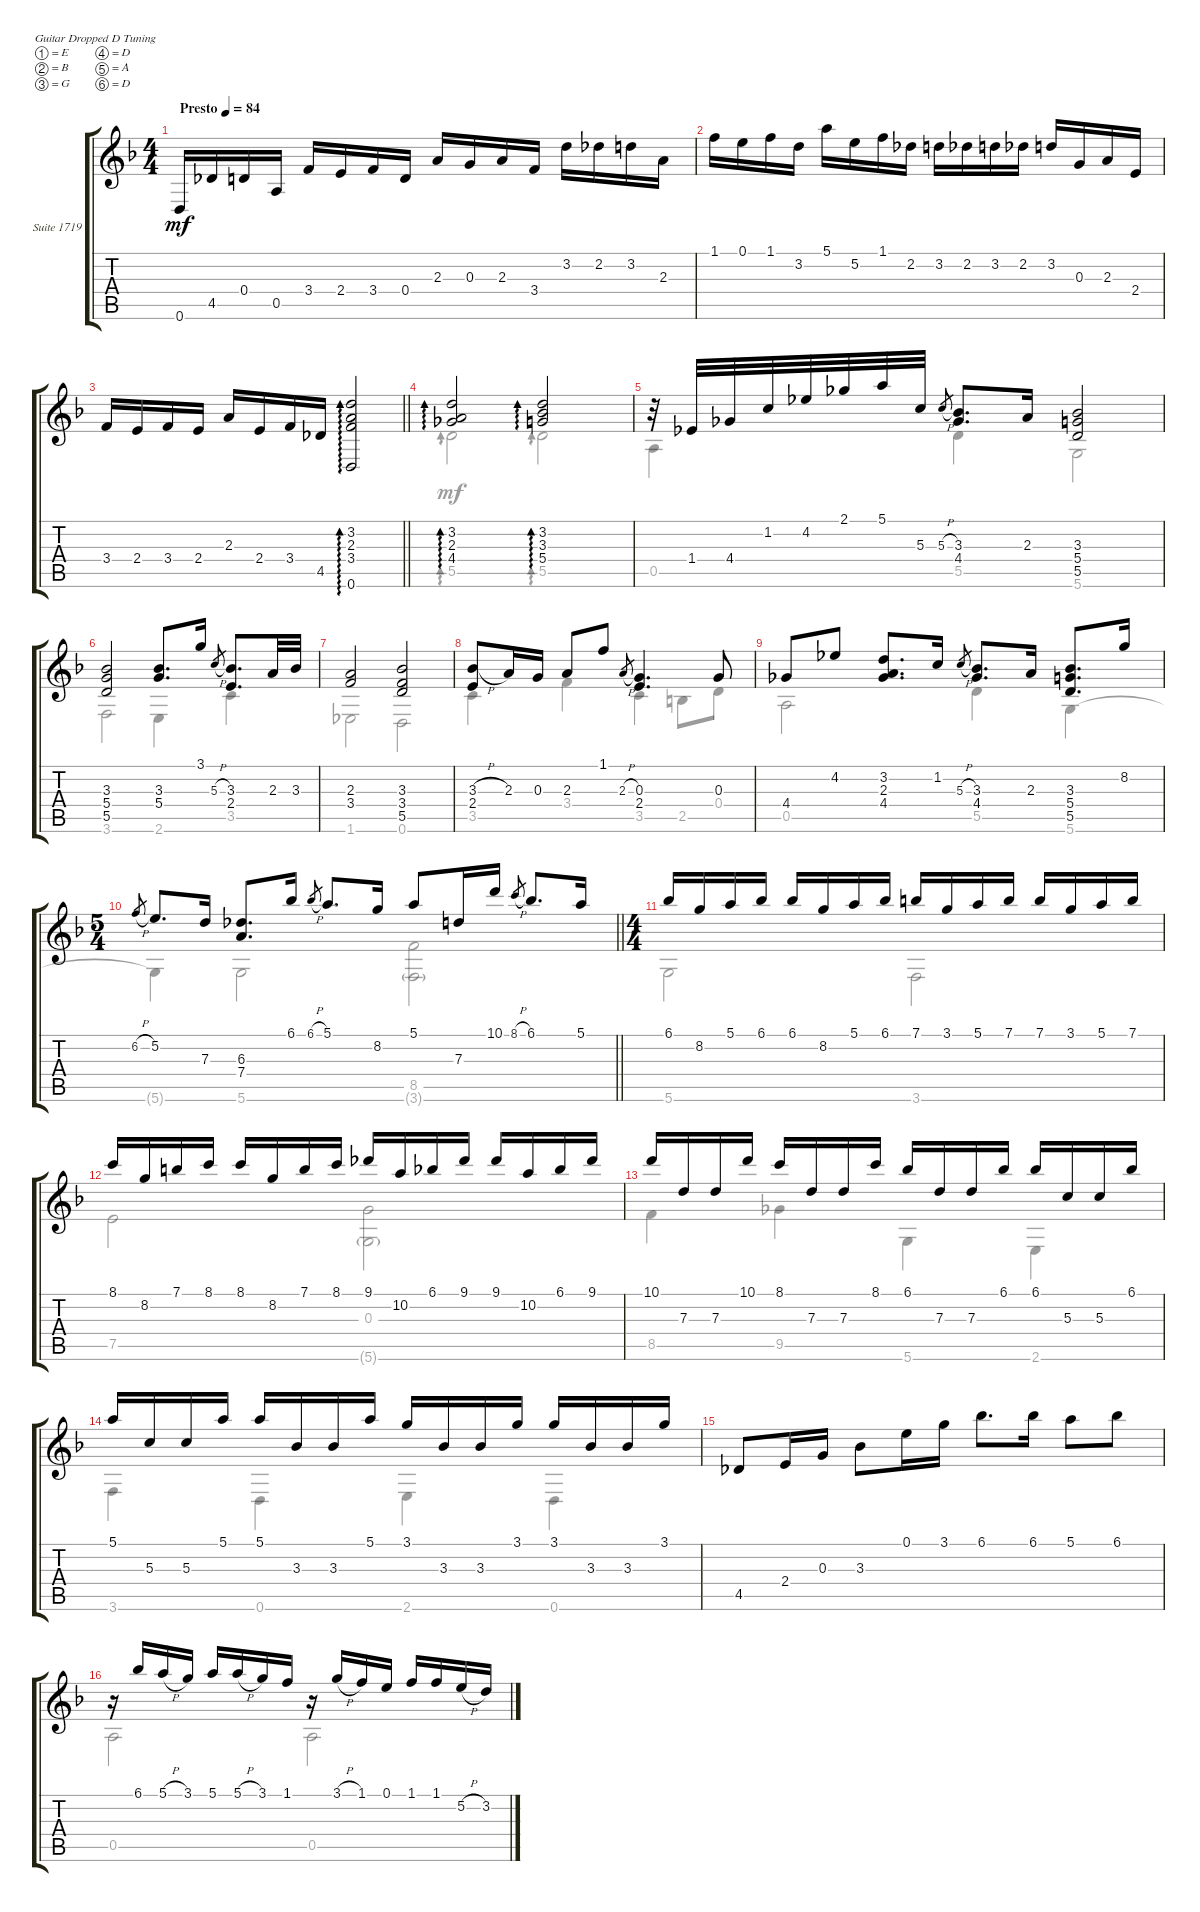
\bracketExtendMode groupsimilarinstruments
\firstSystemTrackNameOrientation horizontal
\otherSystemsTrackNameOrientation horizontal
\track ("Suite 1719 In Dm - 1. Prelude" "Suite 1719") {instrument acousticguitarnylon}
\staff {score tabs}
\tuning (E4 B3 G3 D3 A2 D2)
\voice
\ts (4 4)
\tempo (84 "Presto")
\clef g2
\ks dminor
0.6.16{dy mf instrument acousticguitarnylon} 4.5.16 0.4.16 0.5.16 3.4.16 2.4.16 3.4.16 0.4.16 2.3.16 0.3.16 2.3.16 3.4.16 3.2.16 2.2.16 3.2.16 2.3.16 |
1.1.16 0.1.16 1.1.16 3.2.16 5.1.16 5.2.16 1.1.16 2.2.16 3.2.16 2.2.16 3.2.16 2.2.16 3.2.16 0.3.16 2.3.16 2.4.16 |
\barLineRight lightlight
3.4.16 2.4.16 3.4.16 2.4.16 2.3.16 2.4.16 3.4.16 4.5.16 (3.2 2.3 3.4 0.6).2{ad 0} |
(3.2 2.3 4.4).2{ad 0} (3.2 3.3 5.4).2{ad 0} |
r.32 1.4.32 4.4.32 1.2.32 4.2.32 2.1.32 5.1.32 5.3.32 5.3{h}.8{gr} (3.3 4.4).8{d} 2.3.16 (3.3 5.4 5.5).2 |
(3.3 5.4 5.5).2 (3.3 5.4).8{d} 3.1.16 5.3{h}.8{gr} (3.3 2.4).8{d} 2.3.32 3.3.32 |
(2.3 3.4).2 (3.3 3.4 5.5).2 |
(3.3{h} 2.4).8 2.3.16 0.3.16 2.3.8 1.1.8 2.3{h}.8{gr} (0.3 2.4).4{d} 0.3.8 |
4.4.8 4.2.8 (3.2 2.3 4.4).8{d} 1.2.16 5.3{h}.8{gr} (3.3 4.4).8{d} 2.3.16 (3.3 5.4 5.5).8{d} 8.2.16 |
\ts (5 4)
\barLineRight lightlight
6.2{h}.8{gr} 5.2.8{d} 7.3.16 (6.3 7.4).8{d} 6.1.16 6.1{h}.8{gr} 5.1.8{d} 8.2.16 5.1.8 7.3.16 10.1.16 8.1{h}.8{gr} 6.1.8{d} 5.1.16 |
\ts (4 4)
6.1.16 8.2.16 5.1.16 6.1.16 6.1.16 8.2.16 5.1.16 6.1.16 7.1.16 3.1.16 5.1.16 7.1.16 7.1.16 3.1.16 5.1.16 7.1.16 |
8.1.16 8.2.16 7.1.16 8.1.16 8.1.16 8.2.16 7.1.16 8.1.16 9.1.16 10.2.16 6.1.16 9.1.16 9.1.16 10.2.16 6.1.16 9.1.16 |
10.1.16 7.3.16 7.3.16 10.1.16 8.1.16 7.3.16 7.3.16 8.1.16 6.1.16 7.3.16 7.3.16 6.1.16 6.1.16 5.3.16 5.3.16 6.1.16 |
5.1.16 5.3.16 5.3.16 5.1.16 5.1.16 3.3.16 3.3.16 5.1.16 3.1.16 3.3.16 3.3.16 3.1.16 3.1.16 3.3.16 3.3.16 3.1.16 |
4.5.8 2.4.16 0.3.16 3.3.8 0.1.16 3.1.16 6.1.8{d} 6.1.16 5.1.8 6.1.8 |
r.16 6.1.16 5.1{h}.16 3.1.16 5.1.16 5.1{h}.16 3.1.16 1.1.16 r.16 3.1{h}.16 1.1.16 0.1.16 1.1.16 1.1.16 5.2{h}.16 3.2.16
\voice
\clef g2
\ottava regular
\simile none
\ks dminor
|
|
\barLineRight lightlight
|
5.5.2{ad 0} 5.5.2{ad 0} |
0.5.4 5.5.4 5.6.2 |
3.6.2 2.6.4 3.5.4 |
1.6.2 0.6.2 |
3.5.4 3.4.4 3.5.4 2.5.8 0.4.8 |
0.5.2 5.5.4 5.6.4 |
\barLineRight lightlight
5.6{t}.4 5.6.2 (8.5 3.6{g}).2 |
5.6.2 3.6.2 |
7.5.2 (0.3 5.6{g}).2 |
8.5.4 9.5.4 5.6.4 2.6.4 |
3.6.4 0.6.4 2.6.4 0.6.4 |
|
0.5.2 0.5.2
